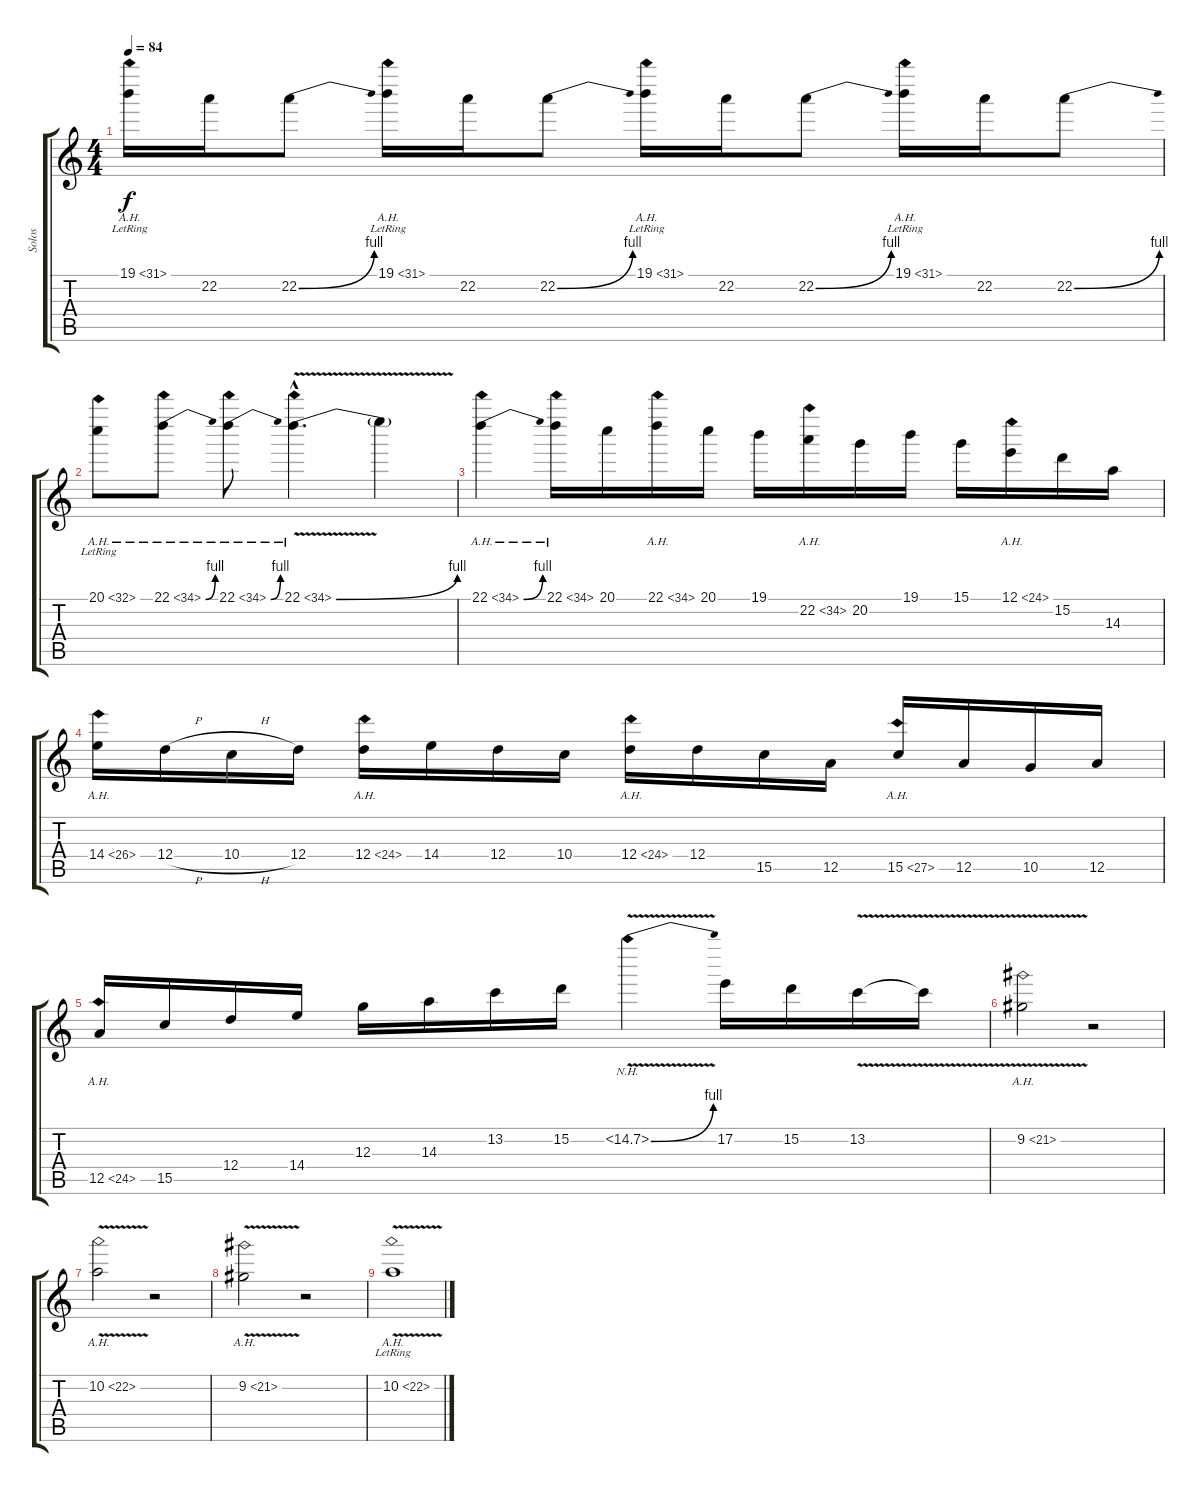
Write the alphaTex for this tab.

\track ("Solos" "Solos") {instrument overdrivenguitar}
\staff {score tabs}
\tuning (E4 B3 G3 D3 A2 E2) {hide}
\ts (4 4)
\tempo 84
\clef g2
\ks c
19.1{ah 12 lr}.16{dy f} 22.2.16 22.2{be (bend 0 0 60 4)}.8 19.1{ah 12 lr}.16 22.2.16 22.2{be (bend 0 0 60 4)}.8 19.1{ah 12 lr}.16 22.2.16 22.2{be (bend 0 0 60 4)}.8 19.1{ah 12 lr}.16 22.2.16 22.2{be (bend 0 0 60 4)}.8 |
20.1{ah 12 lr}.8 22.1{be (bend 0 0 60 4) ah 12}.8 22.1{be (bend 0 0 60 4) ah 12}.8 22.1{be (bend 0 0 60 4) ah 12 v hac}.4{d} 22.1{t}.4 |
22.1{be (bend 0 0 60 4) ah 12}.4 22.1{ah 12}.16 20.1.16 22.1{ah 12}.16 20.1.16 19.1.16 22.2{ah 12}.16 20.2.16 19.1.16 15.1.16 12.1{ah 12}.16 15.2.16 14.3.16 |
14.4{ah 12}.16 12.4{h}.16 10.4{h}.16 12.4.16 12.4{ah 12}.16 14.4.16 12.4.16 10.4.16 12.4{ah 12}.16 12.4.16 15.5.16 12.5.16 15.5{ah 12}.16 12.5.16 10.5.16 12.5.16 |
12.5{ah 12}.16 15.5.16 12.4.16 14.4.16 12.3.16 14.3.16 13.2.16 15.2.16 15.2{be (bend 0 0 60 4) nh v}.4 17.2.16 15.2.16 13.2{v}.16 13.2{t}.16 |
9.2{ah 12 v}.2 r.2 |
10.2{ah 12 v}.2 r.2 |
9.2{ah 12 v}.2 r.2 |
10.2{ah 12 v lr}.1
